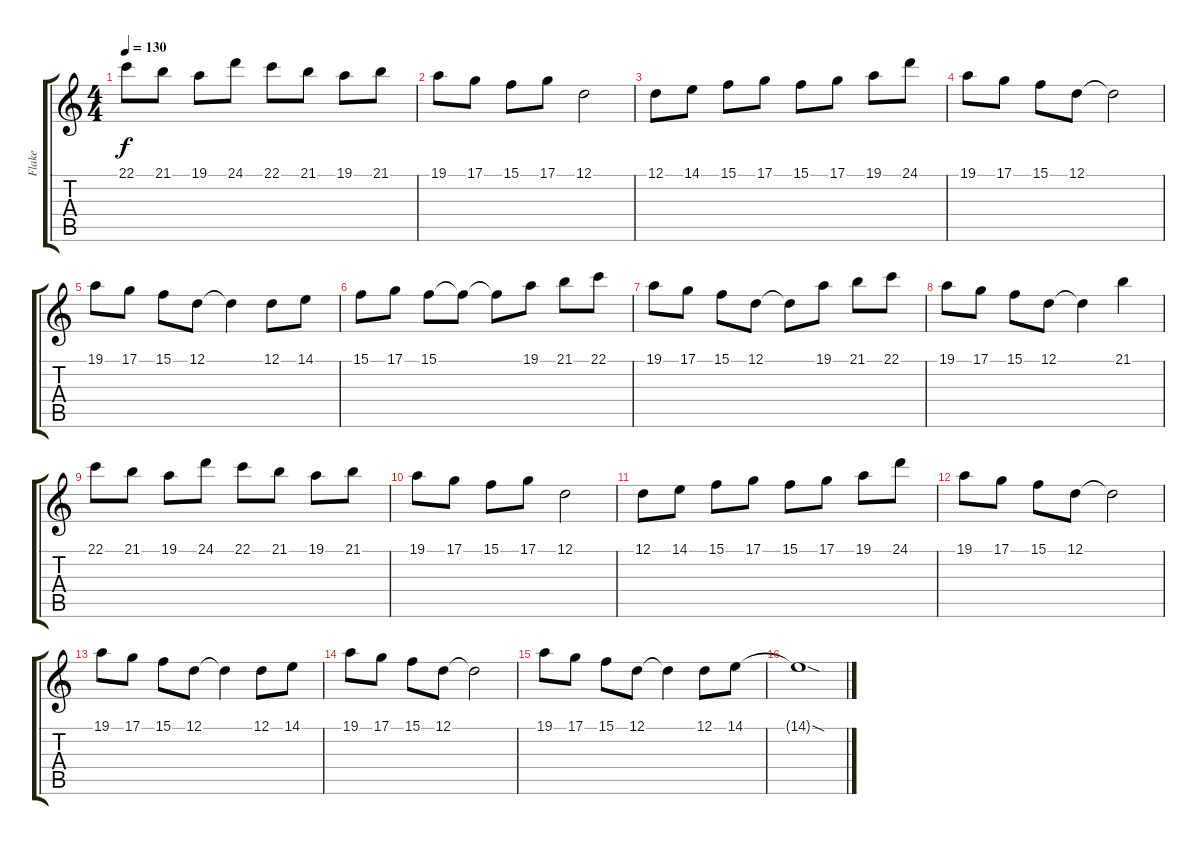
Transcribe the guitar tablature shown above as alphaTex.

\track ("Flake" "Flake") {instrument fx4atmosphere}
\staff {score tabs}
\tuning (D4 A3 F3 C3 G2 C2) {hide}
\ts (4 4)
\tempo 130
\clef g2
\ks c
22.1.8{dy f} 21.1.8 19.1.8 24.1.8 22.1.8 21.1.8 19.1.8 21.1.8 |
19.1.8 17.1.8 15.1.8 17.1.8 12.1.2 |
12.1.8 14.1.8 15.1.8 17.1.8 15.1.8 17.1.8 19.1.8 24.1.8 |
19.1.8 17.1.8 15.1.8 12.1.8 12.1{t}.2 |
19.1.8 17.1.8 15.1.8 12.1.8 12.1{t}.4 12.1.8 14.1.8 |
15.1.8 17.1.8 15.1.8 15.1{t}.8 15.1{t}.8 19.1.8 21.1.8 22.1.8 |
19.1.8 17.1.8 15.1.8 12.1.8 12.1{t}.8 19.1.8 21.1.8 22.1.8 |
19.1.8 17.1.8 15.1.8 12.1.8 12.1{t}.4 21.1.4 |
22.1.8 21.1.8 19.1.8 24.1.8 22.1.8 21.1.8 19.1.8 21.1.8 |
19.1.8 17.1.8 15.1.8 17.1.8 12.1.2 |
12.1.8 14.1.8 15.1.8 17.1.8 15.1.8 17.1.8 19.1.8 24.1.8 |
19.1.8 17.1.8 15.1.8 12.1.8 12.1{t}.2 |
19.1.8 17.1.8 15.1.8 12.1.8 12.1{t}.4 12.1.8 14.1.8 |
19.1.8 17.1.8 15.1.8 12.1.8 12.1{t}.2 |
19.1.8 17.1.8 15.1.8 12.1.8 12.1{t}.4 12.1.8 14.1.8 |
14.1{sod t}.1
